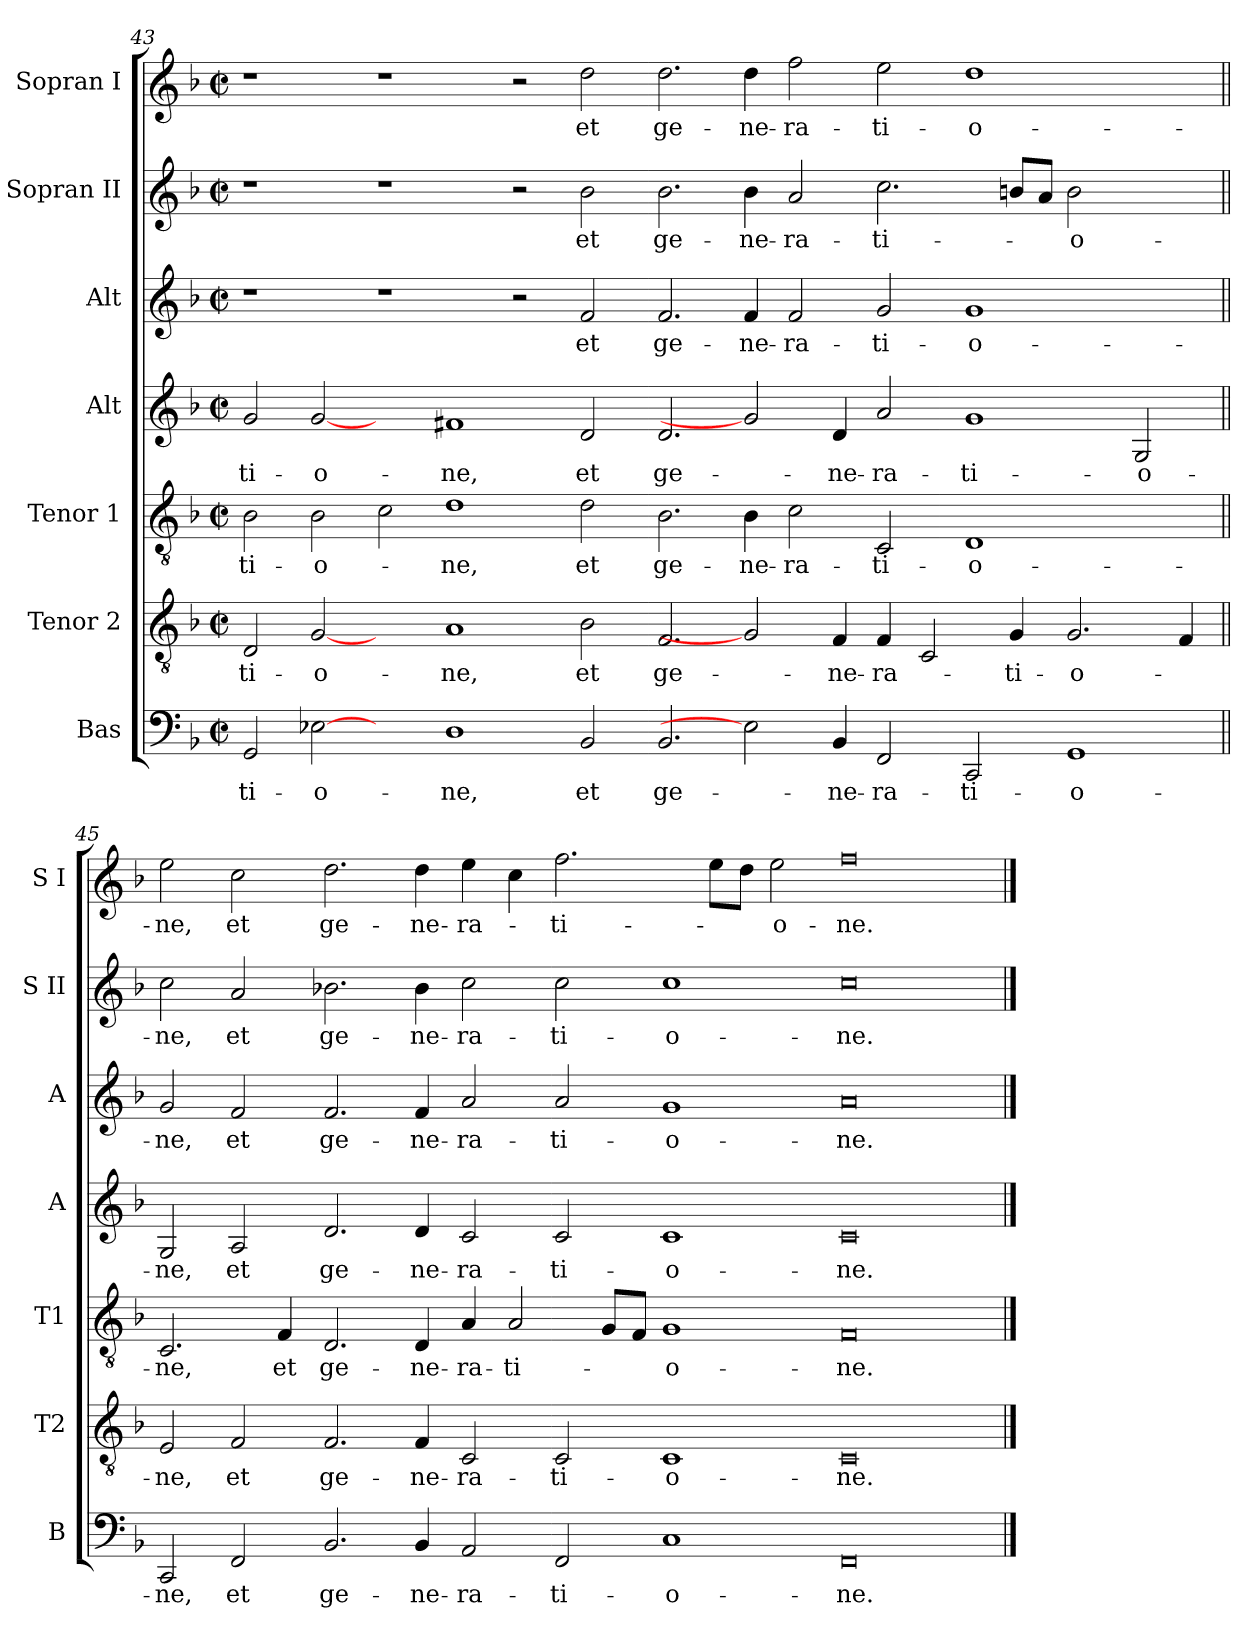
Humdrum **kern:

**kern	**text	**kern	**text	**kern	**text	**kern	**text	**kern	**text	**kern	**text	**kern	**text
*part7	*part7	*part6	*part6	*part5	*part5	*part4	*part4	*part3	*part3	*part2	*part2	*part1	*part1
*staff7	*staff7	*staff6	*staff6	*staff5	*staff5	*staff4	*staff4	*staff3	*staff3	*staff2	*staff2	*staff1	*staff1
*I"Bas	*	*I"Tenor 2	*	*I"Tenor 1	*	*I"Alt	*	*I"Alt	*	*I"Sopran II	*	*I"Sopran I	*
*I'B	*	*I'T2	*	*I'T1	*	*I'A	*	*I'A	*	*I'S II	*	*I'S I	*
*clefF4	*	*clefGv2	*	*clefGv2	*	*clefG2	*	*clefG2	*	*clefG2	*	*clefG2	*
*k[b-]	*	*k[b-]	*	*k[b-]	*	*k[b-]	*	*k[b-]	*	*k[b-]	*	*k[b-]	*
*F:	*	*F:	*	*F:	*	*F:	*	*F:	*	*F:	*	*F:	*
*M2/2	*	*M2/2	*	*M2/2	*	*M2/2	*	*M2/2	*	*M2/2	*	*M2/2	*
*met(c|)	*	*met(c|)	*	*met(c|)	*	*met(c|)	*	*met(c|)	*	*met(c|)	*	*met(c|)	*
=43	=43	=43	=43	=43	=43	=43	=43	=43	=43	=43	=43	=43	=43
!	!LO:LY:b	!	!LO:LY:b	!	!LO:LY:b	!	!LO:LY:b	!	!	!	!	!	!
2GG/	-ti-	2D/	-ti-	2B-\	-ti-	2g/	-ti-	1r	.	1r	.	1r	.
!	!LO:LY:b	!	!LO:LY:b	!	!LO:LY:b	!	!LO:LY:b	!	!	!	!	!	!
[2E-X	-o-	[2G	-o-	2B-\	-o-	[2g	-o-	.	.	.	.	.	.
2ryy	.	2ryy	.	2c\	.	2ryy	.	1r	.	1r	.	1r	.
!	!LO:LY:b	!	!LO:LY:b	!	!LO:LY:b	!	!LO:LY:b	!	!	!	!	!	!
1D	-ne,	1A	-ne,	1d	-ne,	1f#X	-ne,	.	.	.	.	.	.
.	.	.	.	.	.	.	.	2r	.	2r	.	2r	.
!	!LO:LY:b	!	!LO:LY:b	!	!LO:LY:b	!	!LO:LY:b	!	!LO:LY:b	!	!LO:LY:b	!	!LO:LY:b
2BB-/	et	2B-\	et	2d\	et	2d/	et	2f/	et	2b-\	et	2dd\	et
=44-	=44-	=44-	=44-	=44-	=44-	=44-	=44-	=44-	=44-	=44-	=44-	=44-	=44-
!	!LO:LY:b	!	!LO:LY:b	!	!LO:LY:b	!	!LO:LY:b	!	!LO:LY:b	!	!LO:LY:b	!	!LO:LY:b
2.BB-/	ge-	2.F/	ge-	2.B-\	ge-	2.d/	ge-	2.f/	ge-	2.b-\	ge-	2.dd\	ge-
!	!	!	!	!	!LO:LY:b	!	!	!	!LO:LY:b	!	!LO:LY:b	!	!LO:LY:b
2E-]	.	2G]	.	4B-\	-ne-	2g]	.	4f/	-ne-	4b-\	-ne-	4dd\	-ne-
!	!	!	!	!	!LO:LY:b	!	!	!	!LO:LY:b	!	!LO:LY:b	!	!LO:LY:b
.	.	.	.	2c\	-ra-	.	.	2f/	-ra-	2a/	-ra-	2ff\	-ra-
!	!LO:LY:b	!	!LO:LY:b	!	!	!	!LO:LY:b	!	!	!	!	!	!
4BB-/	-ne-	4F/	-ne-	.	.	4d/	-ne-	.	.	.	.	.	.
!	!LO:LY:b	!	!LO:LY:b	!	!LO:LY:b	!	!LO:LY:b	!	!LO:LY:b	!	!LO:LY:b	!	!LO:LY:b
2FF/	-ra-	4F/	-ra-	2C/	-ti-	2a/	-ra-	2g/	-ti-	2.cc\	-ti-	2ee\	-ti-
.	.	2C/	.	.	.	.	.	.	.	.	.	.	.
!	!LO:LY:b	!	!	!	!LO:LY:b	!	!LO:LY:b	!	!LO:LY:b	!	!	!	!LO:LY:b
2CC/	-ti-	.	.	1D	-o-	1g	-ti-	1g	-o-	.	.	1dd	-o-
!	!	!	!LO:LY:b	!	!	!	!	!	!	!	!	!	!
.	.	4G/	-ti-	.	.	.	.	.	.	8bn/L	.	.	.
.	.	.	.	.	.	.	.	.	.	8a/J	.	.	.
!	!LO:LY:b	!	!LO:LY:b	!	!	!	!	!	!	!	!LO:LY:b	!	!
1GG	-o-	2.G/	-o-	.	.	.	.	.	.	2b\	-o-	.	.
!	!	!	!	!	!	!	!LO:LY:b	!	!	!	!	!	!
.	.	.	.	2ryy	.	2G/	-o-	2ryy	.	2ryy	.	2ryy	.
.	.	4F/	.	.	.	.	.	.	.	.	.	.	.
=45||	=45||	=45||	=45||	=45||	=45||	=45||	=45||	=45||	=45||	=45||	=45||	=45||	=45||
!	!LO:LY:b	!	!LO:LY:b	!	!LO:LY:b	!	!LO:LY:b	!	!LO:LY:b	!	!LO:LY:b	!	!LO:LY:b
2CC/	-ne,	2E/	-ne,	2.C/	-ne,	2G/	-ne,	2g/	-ne,	2cc\	-ne,	2ee\	-ne,
!	!LO:LY:b	!	!LO:LY:b	!	!	!	!LO:LY:b	!	!LO:LY:b	!	!LO:LY:b	!	!LO:LY:b
2FF/	et	2F/	et	.	.	2A/	et	2f/	et	2a/	et	2cc\	et
!	!	!	!	!	!LO:LY:b	!	!	!	!	!	!	!	!
.	.	.	.	4F/	et	.	.	.	.	.	.	.	.
!	!LO:LY:b	!	!LO:LY:b	!	!LO:LY:b	!	!LO:LY:b	!	!LO:LY:b	!	!LO:LY:b	!	!LO:LY:b
2.BB-/	ge-	2.F/	ge-	2.D/	ge-	2.d/	ge-	2.f/	ge-	2.b-X\	ge-	2.dd\	ge-
!	!LO:LY:b	!	!LO:LY:b	!	!LO:LY:b	!	!LO:LY:b	!	!LO:LY:b	!	!LO:LY:b	!	!LO:LY:b
4BB-/	-ne-	4F/	-ne-	4D/	-ne-	4d/	-ne-	4f/	-ne-	4b-\	-ne-	4dd\	-ne-
!	!LO:LY:b	!	!LO:LY:b	!	!LO:LY:b	!	!LO:LY:b	!	!LO:LY:b	!	!LO:LY:b	!	!LO:LY:b
2AA/	-ra-	2C/	-ra-	4A/	-ra-	2c/	-ra-	2a/	-ra-	2cc\	-ra-	4ee\	-ra-
!	!	!	!	!	!LO:LY:b	!	!	!	!	!	!	!	!
.	.	.	.	2A/	-ti-	.	.	.	.	.	.	4cc\	.
!	!LO:LY:b	!	!LO:LY:b	!	!	!	!LO:LY:b	!	!LO:LY:b	!	!LO:LY:b	!	!LO:LY:b
2FF/	-ti-	2C/	-ti-	.	.	2c/	-ti-	2a/	-ti-	2cc\	-ti-	2.ff\	-ti-
.	.	.	.	8G/L	.	.	.	.	.	.	.	.	.
.	.	.	.	8F/J	.	.	.	.	.	.	.	.	.
!	!LO:LY:b	!	!LO:LY:b	!	!LO:LY:b	!	!LO:LY:b	!	!LO:LY:b	!	!LO:LY:b	!	!
1C	-o-	1C	-o-	1G	-o-	1c	-o-	1g	-o-	1cc	-o-	.	.
.	.	.	.	.	.	.	.	.	.	.	.	8ee\L	.
.	.	.	.	.	.	.	.	.	.	.	.	8dd\J	.
!	!	!	!	!	!	!	!	!	!	!	!	!	!LO:LY:b
.	.	.	.	.	.	.	.	.	.	.	.	2ee\	-o-
!	!LO:LY:b	!	!LO:LY:b	!	!LO:LY:b	!	!LO:LY:b	!	!LO:LY:b	!	!LO:LY:b	!	!LO:LY:b
0FF	-ne.	0C	-ne.	0F	-ne.	0c	-ne.	0a	-ne.	0cc	-ne.	0ff	-ne.
==	==	==	==	==	==	==	==	==	==	==	==	==	==
*-	*-	*-	*-	*-	*-	*-	*-	*-	*-	*-	*-	*-	*-
